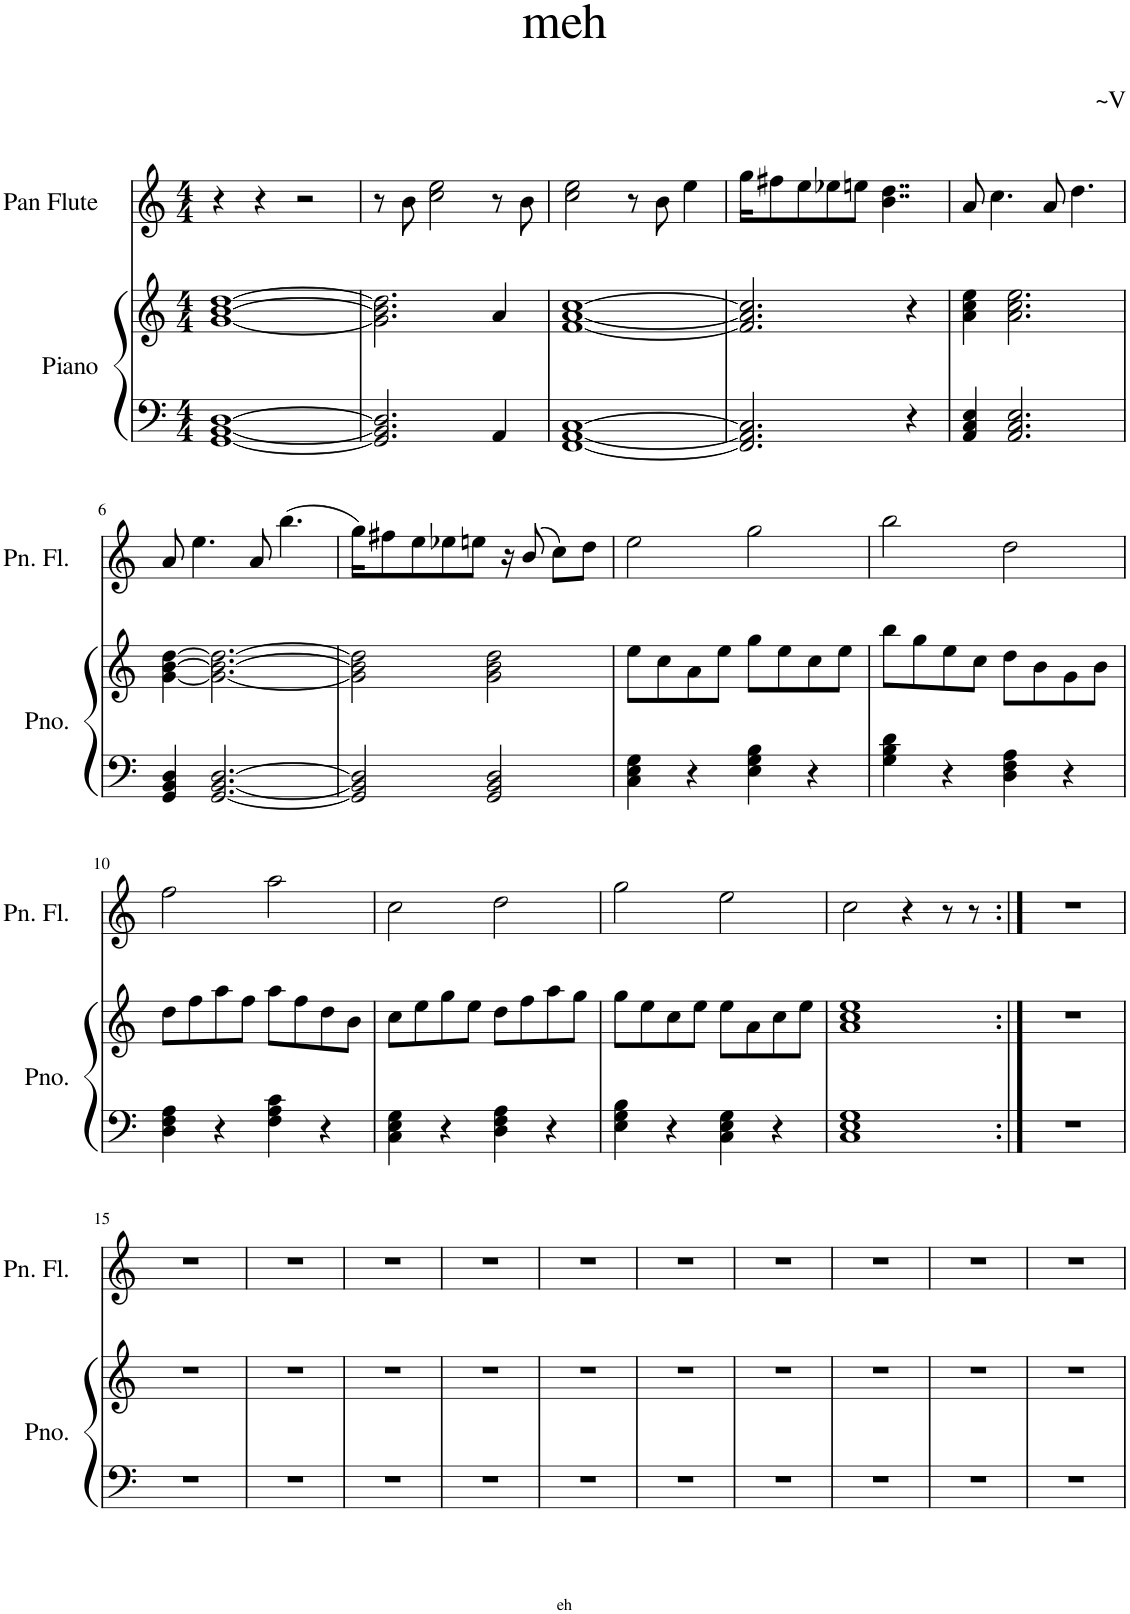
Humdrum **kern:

**kern	**kern	**kern
*part2	*part2	*part1
*staff3	*staff2	*staff1
*I"Piano	*	*I"Pan Flute
*I'Pno.	*	*I'Pn. Fl.
*clefF4	*clefG2	*clefG2
*k[]	*k[]	*k[]
*M4/4	*M4/4	*M4/4
=1	=1	=1
[1GG [1BB [1D	[1g [1b [1dd	4r
.	.	4r
.	.	2r
=2	=2	=2
2.GG/] 2.BB/] 2.D/]	2.g\] 2.b\] 2.dd\]	8r
.	.	8b\
.	.	2cc\ 2ee\
4AA/	4a/	8r
.	.	8b\
=3	=3	=3
[1FF [1AA [1C	[1f [1a [1cc	2cc\ 2ee\
.	.	8r
.	.	8b\
.	.	4ee\
=4	=4	=4
2.FF/] 2.AA/] 2.C/]	2.f/] 2.a/] 2.cc/]	16gg\KL
.	.	8ff#X\
.	.	8ee\
.	.	8ee-X\
.	.	8een\J
.	.	4..b\ 4..dd\
4r	4r	.
=5	=5	=5
4AA/ 4C/ 4E/	4a\ 4cc\ 4ee\	8a/
.	.	4.cc\
2.AA/ 2.C/ 2.E/	2.a\ 2.cc\ 2.ee\	.
.	.	8a/
.	.	4.dd\
!!LO:LB:g=z
=6	=6	=6
4GG/ 4BB/ 4D/	[4g\ [4b\ [4dd\	8a/
.	.	4.ee\
[2.GG/ [2.BB/ [2.D/	2.g\_ 2.b\_ 2.dd\_	.
.	.	8a/
.	.	(4.bb\
=7	=7	=7
2GG/] 2BB/] 2D/]	2g\] 2b\] 2dd\]	16gg\KL)
.	.	8ff#X\
.	.	8ee\
.	.	8ee-X\
.	.	8een\J
2GG/ 2BB/ 2D/	2g\ 2b\ 2dd\	.
.	.	16r
.	.	(8b/
.	.	8cc\L)
.	.	8dd\J
=8	=8	=8
4C\ 4E\ 4G\	8ee\L	2ee\
.	8cc\	.
4r	8a\	.
.	8ee\J	.
4E\ 4G\ 4B\	8gg\L	2gg\
.	8ee\	.
4r	8cc\	.
.	8ee\J	.
=9	=9	=9
4G\ 4B\ 4d\	8bb\L	2bb\
.	8gg\	.
4r	8ee\	.
.	8cc\J	.
4D\ 4F\ 4A\	8dd\L	2dd\
.	8b\	.
4r	8g\	.
.	8b\J	.
!!LO:LB:g=z
=10	=10	=10
4D\ 4F\ 4A\	8dd\L	2ff\
.	8ff\	.
4r	8aa\	.
.	8ff\J	.
4F\ 4A\ 4c\	8aa\L	2aa\
.	8ff\	.
4r	8dd\	.
.	8b\J	.
=11	=11	=11
4C\ 4E\ 4G\	8cc\L	2cc\
.	8ee\	.
4r	8gg\	.
.	8ee\J	.
4D\ 4F\ 4A\	8dd\L	2dd\
.	8ff\	.
4r	8aa\	.
.	8gg\J	.
=12	=12	=12
4E\ 4G\ 4B\	8gg\L	2gg\
.	8ee\	.
4r	8cc\	.
.	8ee\J	.
4C\ 4E\ 4G\	8ee\L	2ee\
.	8a\	.
4r	8cc\	.
.	8ee\J	.
=13	=13	=13
1C 1E 1G	1a 1cc 1ee	2cc\
.	.	4r
.	.	8r
.	.	8r
=14:|!	=14:|!	=14:|!
1r	1r	1r
!!LO:LB:g=z
=15	=15	=15
1r	1r	1r
=16	=16	=16
1r	1r	1r
=17	=17	=17
1r	1r	1r
=18	=18	=18
1r	1r	1r
=19	=19	=19
1r	1r	1r
=20	=20	=20
1r	1r	1r
=21	=21	=21
1r	1r	1r
=22	=22	=22
1r	1r	1r
=23	=23	=23
1r	1r	1r
=24	=24	=24
1r	1r	1r
=	=	=
*-	*-	*-
